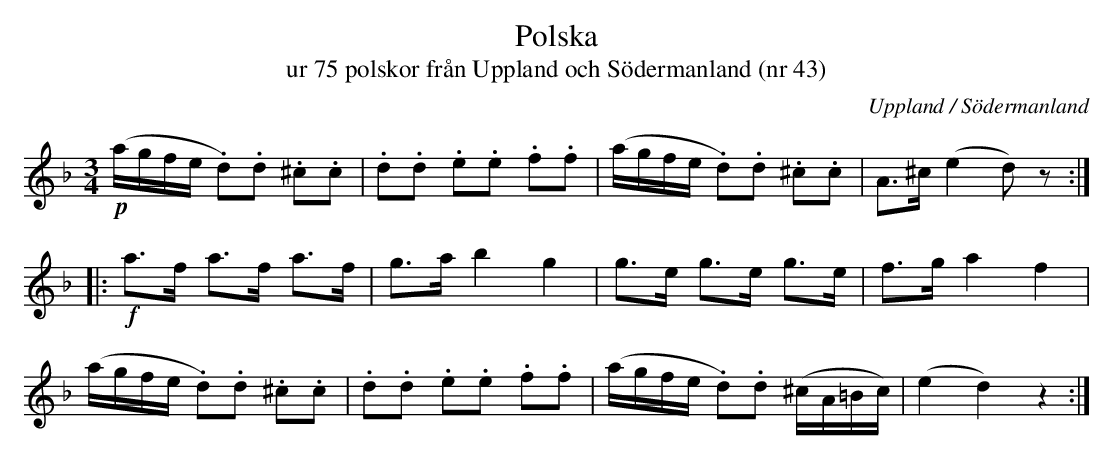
X:1
T:Polska
T:ur 75 polskor från Uppland och Södermanland (nr 43)
M:3/4
O:Uppland / Södermanland
M:3/4
L:1/8
K:Dm
!p!(a/g/f/e/ .d).d .^c.c | .d.d .e.e .f.f | (a/g/f/e/ .d).d .^c.c | A>^c (e2 d)z ::
!f!a>f a>f a>f | g>a b2 g2 | g>e g>e g>e | f>g a2 f2 |
(a/g/f/e/ .d).d .^c.c | .d.d .e.e .f.f | (a/g/f/e/ .d).d (^c/A/=B/c/) | (e2 d2) z2 :|
